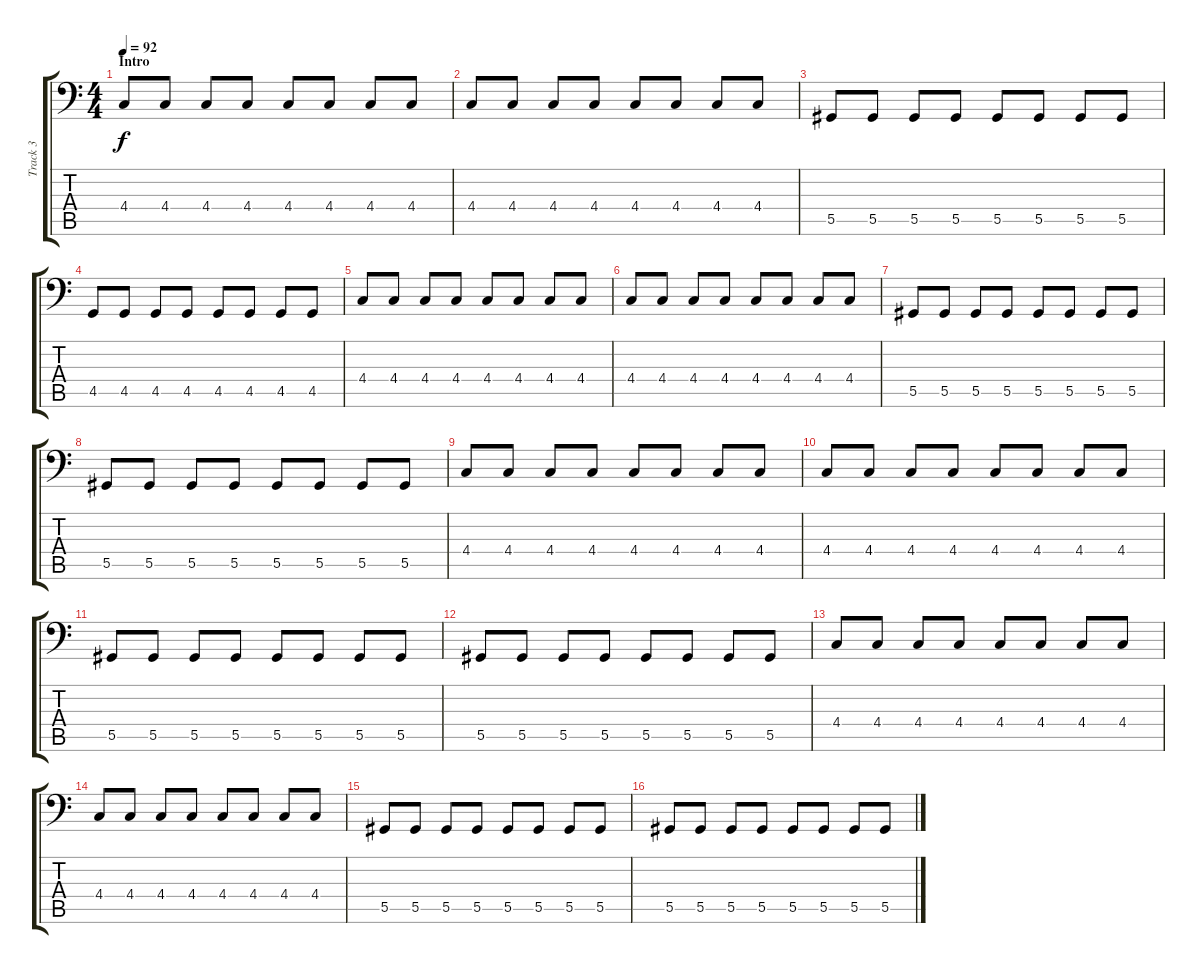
\track ("Track 3" "Track 3") {instrument electricbassfinger}
\staff {score tabs}
\tuning (B2 Gb2 Db2 Ab1 Eb1 Bb0) {hide}
\ts (4 4)
\section ("" "Intro")
\tempo 92
\clef f4
\ks c
4.4.8{dy f instrument electricbassfinger} 4.4.8 4.4.8 4.4.8 4.4.8 4.4.8 4.4.8 4.4.8 |
4.4.8 4.4.8 4.4.8 4.4.8 4.4.8 4.4.8 4.4.8 4.4.8 |
5.5.8 5.5.8 5.5.8 5.5.8 5.5.8 5.5.8 5.5.8 5.5.8 |
4.5.8 4.5.8 4.5.8 4.5.8 4.5.8 4.5.8 4.5.8 4.5.8 |
4.4.8 4.4.8 4.4.8 4.4.8 4.4.8 4.4.8 4.4.8 4.4.8 |
4.4.8 4.4.8 4.4.8 4.4.8 4.4.8 4.4.8 4.4.8 4.4.8 |
5.5.8 5.5.8 5.5.8 5.5.8 5.5.8 5.5.8 5.5.8 5.5.8 |
5.5.8 5.5.8 5.5.8 5.5.8 5.5.8 5.5.8 5.5.8 5.5.8 |
4.4.8 4.4.8 4.4.8 4.4.8 4.4.8 4.4.8 4.4.8 4.4.8 |
4.4.8 4.4.8 4.4.8 4.4.8 4.4.8 4.4.8 4.4.8 4.4.8 |
5.5.8 5.5.8 5.5.8 5.5.8 5.5.8 5.5.8 5.5.8 5.5.8 |
5.5.8 5.5.8 5.5.8 5.5.8 5.5.8 5.5.8 5.5.8 5.5.8 |
4.4.8 4.4.8 4.4.8 4.4.8 4.4.8 4.4.8 4.4.8 4.4.8 |
4.4.8 4.4.8 4.4.8 4.4.8 4.4.8 4.4.8 4.4.8 4.4.8 |
5.5.8 5.5.8 5.5.8 5.5.8 5.5.8 5.5.8 5.5.8 5.5.8 |
5.5.8 5.5.8 5.5.8 5.5.8 5.5.8 5.5.8 5.5.8 5.5.8
